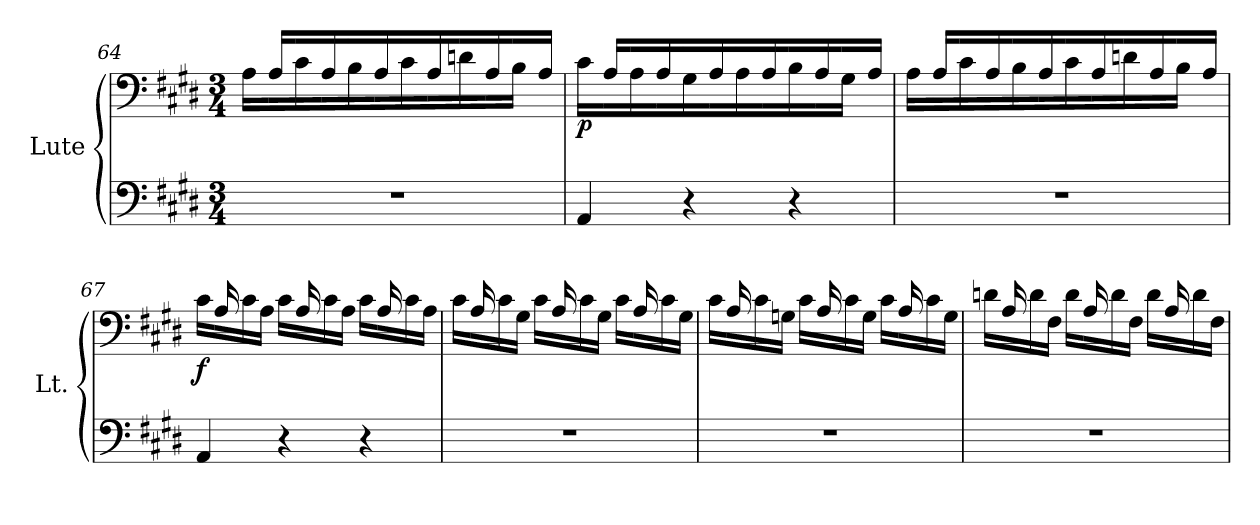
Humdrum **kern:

**kern	**kern	**dynam
*part1	*part1	*part1
*staff2	*staff1	*staff1/2
*I"Lute	*	*
*I'Lt.	*	*
*clefF4	*clefF4	*
*k[f#c#g#d#]	*k[f#c#g#d#]	*
*M3/4	*M3/4	*
=64	=64	=64
*	*^	*
2.r	16rGGyy	16A\LL	.
.	16A/LL	16reyy	.
.	16rCCyy	16c#\	.
.	16A/	16reyy	.
.	16rAAAyy	16B\	.
.	16A/	16reyy	.
.	16rAAAyy	16c#\	.
.	16A/	16reyy	.
.	16rAAAyy	16dn\	.
.	16A/	16rcyy	.
.	16rAAAyy	16B\JJ	.
.	16A/JJ	16rAyy	.
!!LO:LB:g=z	!!
=65	=65	=65	=65
!	!	!	!LO:DY:b
4AA/	16rGGyy	16c#\LL	p
.	16A/LL	16reyy	.
.	16rCCyy	16A\	.
.	16A/	16reyy	.
4r	16rAAAyy	16G#\	.
.	16A/	16reyy	.
.	16rAAAyy	16A\	.
.	16A/	16reyy	.
4r	16rAAAyy	16B\	.
.	16A/	16rcyy	.
.	16rAAAyy	16G#\JJ	.
.	16A/JJ	16rAyy	.
=66	=66	=66	=66
2.r	16rGGyy	16A\LL	.
.	16A/LL	16reyy	.
.	16rCCyy	16c#\	.
.	16A/	16reyy	.
.	16rAAAyy	16B\	.
.	16A/	16reyy	.
.	16rAAAyy	16c#\	.
.	16A/	16reyy	.
.	16rAAAyy	16dn\	.
.	16A/	16rcyy	.
.	16rAAAyy	16B\JJ	.
.	16A/JJ	16rAyy	.
=67	=67	=67	=67
!	!	!	!LO:DY:b
4AA/	16ryy	16c#\LL	f
.	16A/	16rgyy	.
.	16ryy	16c#\	.
.	16ryy	16A\JJ	.
4r	16ryy	16c#\LL	.
.	16A/	16rgyy	.
.	16ryy	16c#\	.
.	16ryy	16A\JJ	.
4r	16ryy	16c#\LL	.
.	16A/	16rgyy	.
.	16ryy	16c#\	.
.	16ryy	16A\JJ	.
=68	=68	=68	=68
2.r	16ryy	16c#\LL	.
.	16A/	16rgyy	.
.	16ryy	16c#\	.
.	16ryy	16G#\JJ	.
.	16ryy	16c#\LL	.
.	16A/	16rgyy	.
.	16ryy	16c#\	.
.	16ryy	16G#\JJ	.
.	16ryy	16c#\LL	.
.	16A/	16rgyy	.
.	16ryy	16c#\	.
.	16ryy	16G#\JJ	.
!!LO:LB:g=z	!!
=69	=69	=69	=69
2.r	16ryy	16c#\LL	.
.	16A/	16rgyy	.
.	16ryy	16c#\	.
.	16ryy	16Gn\JJ	.
.	16ryy	16c#\LL	.
.	16A/	16rgyy	.
.	16ryy	16c#\	.
.	16ryy	16G\JJ	.
.	16ryy	16c#\LL	.
.	16A/	16rgyy	.
.	16ryy	16c#\	.
.	16ryy	16G\JJ	.
=70	=70	=70	=70
2.r	16ryy	16dn\LL	.
.	16A/	16rgyy	.
.	16ryy	16d\	.
.	16ryy	16F#\JJ	.
.	16ryy	16d\LL	.
.	16A/	16rgyy	.
.	16ryy	16d\	.
.	16ryy	16F#\JJ	.
.	16ryy	16d\LL	.
.	16A/	16rgyy	.
.	16ryy	16d\	.
.	16ryy	16F#\JJ	.
*	*v	*v	*
=	=	=
*-	*-	*-
